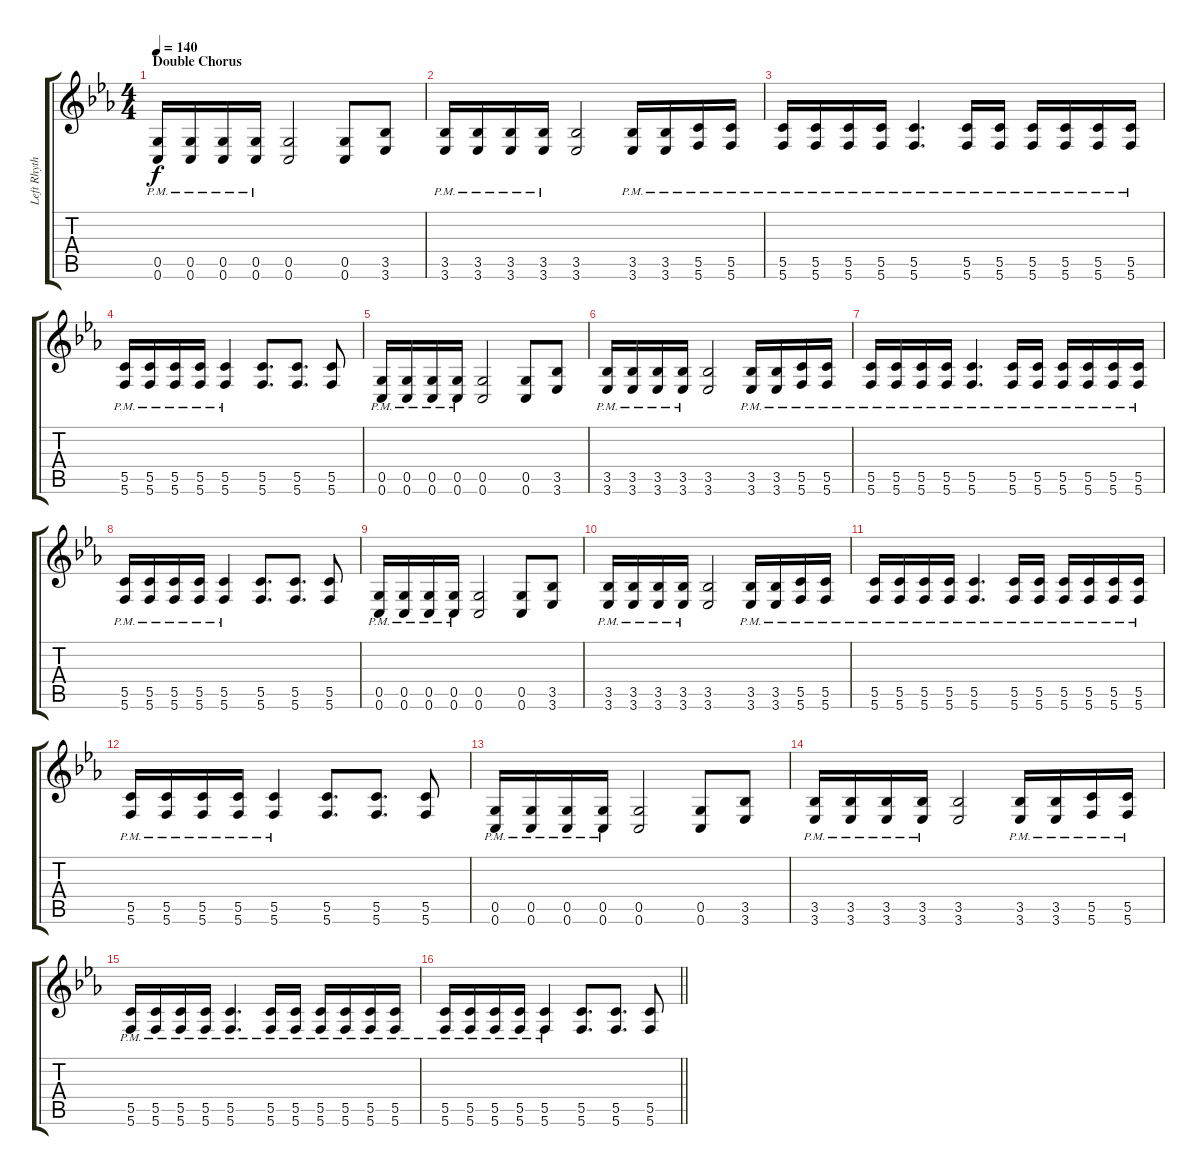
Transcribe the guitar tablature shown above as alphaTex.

\track ("Left Rhythm Guitar" "Left Rhyth") {instrument distortionguitar}
\staff {score tabs}
\tuning (D4 A3 F3 C3 G2 C2) {hide}
\ts (4 4)
\section ("" "Double Chorus")
\tempo 140
\clef g2
\ks eb
(0.5{pm} 0.6{pm}).16{dy f} (0.5{pm} 0.6{pm}).16 (0.5{pm} 0.6{pm}).16 (0.5{pm} 0.6{pm}).16 (0.5 0.6).2 (0.5 0.6).8 (3.5 3.6).8 |
(3.5{pm} 3.6{pm}).16 (3.5{pm} 3.6{pm}).16 (3.5{pm} 3.6{pm}).16 (3.5{pm} 3.6{pm}).16 (3.5 3.6).2 (3.5{pm} 3.6{pm}).16 (3.5{pm} 3.6{pm}).16 (5.5{pm} 5.6{pm}).16 (5.5{pm} 5.6{pm}).16 |
(5.5{pm} 5.6{pm}).16 (5.5{pm} 5.6{pm}).16 (5.5{pm} 5.6{pm}).16 (5.5{pm} 5.6{pm}).16 (5.5{pm} 5.6{pm}).4{d} (5.5{pm} 5.6{pm}).16 (5.5{pm} 5.6{pm}).16 (5.5{pm} 5.6{pm}).16 (5.5{pm} 5.6{pm}).16 (5.5{pm} 5.6{pm}).16 (5.5{pm} 5.6{pm}).16 |
(5.5{pm} 5.6{pm}).16 (5.5{pm} 5.6{pm}).16 (5.5{pm} 5.6{pm}).16 (5.5{pm} 5.6{pm}).16 (5.5{pm} 5.6{pm}).4 (5.5 5.6).8{d} (5.5 5.6).8{d} (5.5 5.6).8 |
(0.5{pm} 0.6{pm}).16 (0.5{pm} 0.6{pm}).16 (0.5{pm} 0.6{pm}).16 (0.5{pm} 0.6{pm}).16 (0.5 0.6).2 (0.5 0.6).8 (3.5 3.6).8 |
(3.5{pm} 3.6{pm}).16 (3.5{pm} 3.6{pm}).16 (3.5{pm} 3.6{pm}).16 (3.5{pm} 3.6{pm}).16 (3.5 3.6).2 (3.5{pm} 3.6{pm}).16 (3.5{pm} 3.6{pm}).16 (5.5{pm} 5.6{pm}).16 (5.5{pm} 5.6{pm}).16 |
(5.5{pm} 5.6{pm}).16 (5.5{pm} 5.6{pm}).16 (5.5{pm} 5.6{pm}).16 (5.5{pm} 5.6{pm}).16 (5.5{pm} 5.6{pm}).4{d} (5.5{pm} 5.6{pm}).16 (5.5{pm} 5.6{pm}).16 (5.5{pm} 5.6{pm}).16 (5.5{pm} 5.6{pm}).16 (5.5{pm} 5.6{pm}).16 (5.5{pm} 5.6{pm}).16 |
(5.5{pm} 5.6{pm}).16 (5.5{pm} 5.6{pm}).16 (5.5{pm} 5.6{pm}).16 (5.5{pm} 5.6{pm}).16 (5.5{pm} 5.6{pm}).4 (5.5 5.6).8{d} (5.5 5.6).8{d} (5.5 5.6).8 |
(0.5{pm} 0.6{pm}).16 (0.5{pm} 0.6{pm}).16 (0.5{pm} 0.6{pm}).16 (0.5{pm} 0.6{pm}).16 (0.5 0.6).2 (0.5 0.6).8 (3.5 3.6).8 |
(3.5{pm} 3.6{pm}).16 (3.5{pm} 3.6{pm}).16 (3.5{pm} 3.6{pm}).16 (3.5{pm} 3.6{pm}).16 (3.5 3.6).2 (3.5{pm} 3.6{pm}).16 (3.5{pm} 3.6{pm}).16 (5.5{pm} 5.6{pm}).16 (5.5{pm} 5.6{pm}).16 |
(5.5{pm} 5.6{pm}).16 (5.5{pm} 5.6{pm}).16 (5.5{pm} 5.6{pm}).16 (5.5{pm} 5.6{pm}).16 (5.5{pm} 5.6{pm}).4{d} (5.5{pm} 5.6{pm}).16 (5.5{pm} 5.6{pm}).16 (5.5{pm} 5.6{pm}).16 (5.5{pm} 5.6{pm}).16 (5.5{pm} 5.6{pm}).16 (5.5{pm} 5.6{pm}).16 |
(5.5{pm} 5.6{pm}).16 (5.5{pm} 5.6{pm}).16 (5.5{pm} 5.6{pm}).16 (5.5{pm} 5.6{pm}).16 (5.5{pm} 5.6{pm}).4 (5.5 5.6).8{d} (5.5 5.6).8{d} (5.5 5.6).8 |
(0.5{pm} 0.6{pm}).16 (0.5{pm} 0.6{pm}).16 (0.5{pm} 0.6{pm}).16 (0.5{pm} 0.6{pm}).16 (0.5 0.6).2 (0.5 0.6).8 (3.5 3.6).8 |
(3.5{pm} 3.6{pm}).16 (3.5{pm} 3.6{pm}).16 (3.5{pm} 3.6{pm}).16 (3.5{pm} 3.6{pm}).16 (3.5 3.6).2 (3.5{pm} 3.6{pm}).16 (3.5{pm} 3.6{pm}).16 (5.5{pm} 5.6{pm}).16 (5.5{pm} 5.6{pm}).16 |
(5.5{pm} 5.6{pm}).16 (5.5{pm} 5.6{pm}).16 (5.5{pm} 5.6{pm}).16 (5.5{pm} 5.6{pm}).16 (5.5{pm} 5.6{pm}).4{d} (5.5{pm} 5.6{pm}).16 (5.5{pm} 5.6{pm}).16 (5.5{pm} 5.6{pm}).16 (5.5{pm} 5.6{pm}).16 (5.5{pm} 5.6{pm}).16 (5.5{pm} 5.6{pm}).16 |
\barLineRight lightlight
(5.5{pm} 5.6{pm}).16 (5.5{pm} 5.6{pm}).16 (5.5{pm} 5.6{pm}).16 (5.5{pm} 5.6{pm}).16 (5.5{pm} 5.6{pm}).4 (5.5 5.6).8{d} (5.5 5.6).8{d} (5.5 5.6).8
